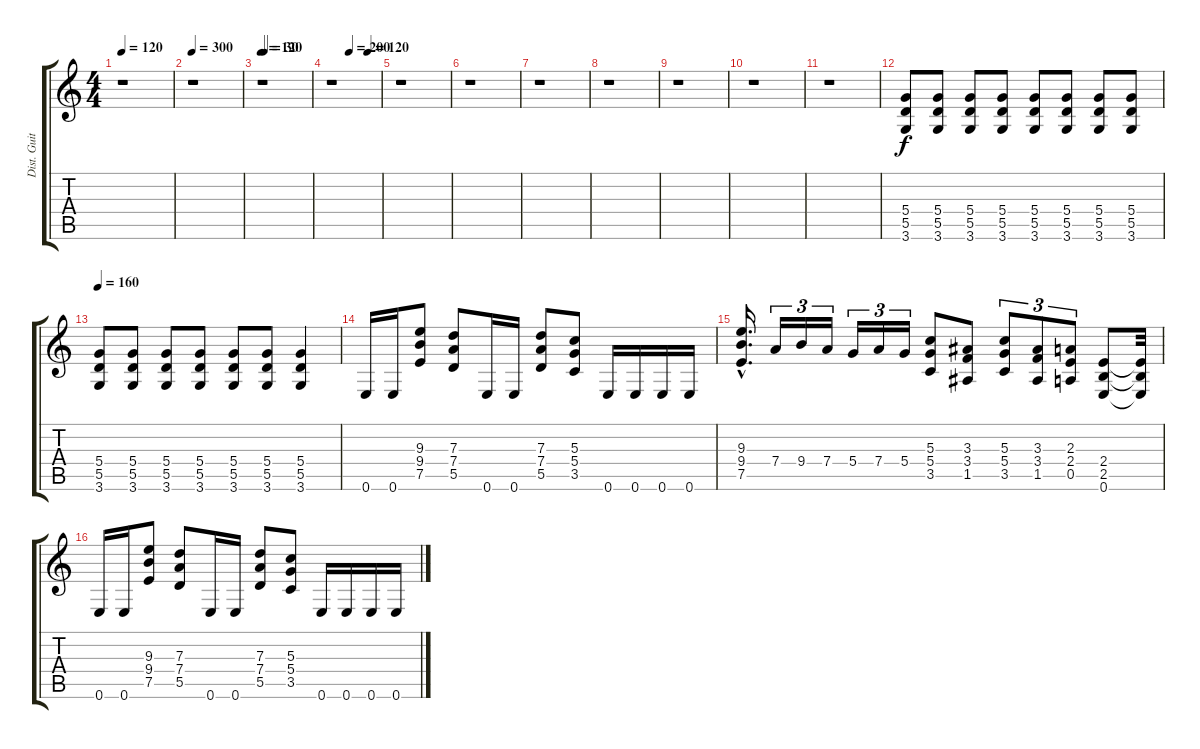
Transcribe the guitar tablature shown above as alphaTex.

\track ("Dist. Guitar1" "Dist. Guit") {instrument distortionguitar}
\staff {score tabs}
\tuning (E4 B3 G3 D3 A2 E2) {hide}
\ts (4 4)
\tempo 120
\clef g2
\ks c
r.1{dy f} |
\tempo 300
r.1 |
\tempo 120
\tempo (30 0.0625)
r.1 |
\tempo (200 0.375)
\tempo (120 0.75)
r.1 |
r.1 |
r.1 |
r.1 |
r.1 |
r.1 |
r.1 |
r.1 |
(5.4 5.5 3.6).8{volume 0} (5.4 5.5 3.6).8{volume 16} (5.4 5.5 3.6).8 (5.4 5.5 3.6).8 (5.4 5.5 3.6).8 (5.4 5.5 3.6).8 (5.4 5.5 3.6).8 (5.4 5.5 3.6).8 |
\tempo 160
(5.4 5.5 3.6).8 (5.4 5.5 3.6).8 (5.4 5.5 3.6).8 (5.4 5.5 3.6).8 (5.4 5.5 3.6).8 (5.4 5.5 3.6).8 (5.4 5.5 3.6).4 |
0.6.16 0.6.16 (9.3 9.4 7.5).8 (7.3 7.4 5.5).8 0.6.16 0.6.16 (7.3 7.4 5.5).8 (5.3 5.4 3.5).8 0.6.16 0.6.16 0.6.16 0.6.16 |
(9.3{hac} 9.4{hac} 7.5{hac}).16{d} 7.4.16{tu (3 2)} 9.4.16{tu (3 2)} 7.4.16{tu (3 2)} 5.4.16{tu (3 2)} 7.4.16{tu (3 2)} 5.4.16{tu (3 2)} (5.3 5.4 3.5).8 (3.3 3.4 1.5).8 (5.3 5.4 3.5).8{tu (3 2)} (3.3 3.4 1.5).8{tu (3 2)} (2.3 2.4 0.5).8{tu (3 2)} (2.4 2.5 0.6).8 (2.4{t} 2.5{t} 0.6{t}).32 |
0.6.16 0.6.16 (9.3 9.4 7.5).8 (7.3 7.4 5.5).8 0.6.16 0.6.16 (7.3 7.4 5.5).8 (5.3 5.4 3.5).8 0.6.16 0.6.16 0.6.16 0.6.16
